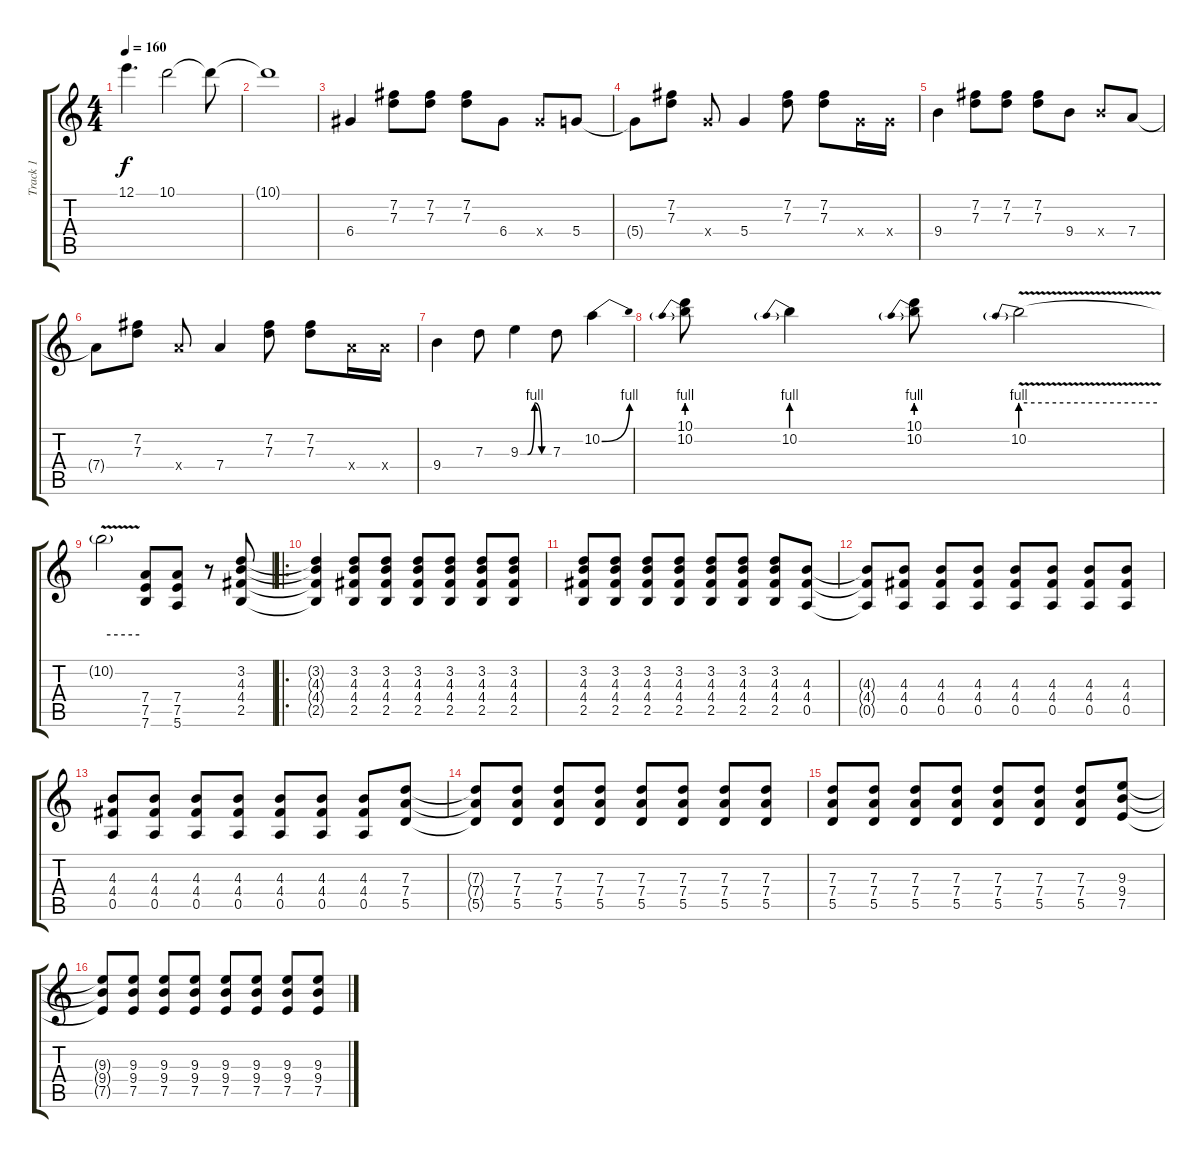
\track ("Track 1" "Track 1") {instrument overdrivenguitar}
\staff {score tabs}
\tuning (E4 B3 G3 D3 A2 E2) {hide}
\ts (4 4)
\tempo 160
\clef g2
\ks c
12.1.4{d dy f} 10.1.2 10.1{t}.8 |
10.1{t}.1 |
6.4.4 (7.2 7.3).8 (7.2 7.3).8 (7.2 7.3).8 6.4.8 6.4{x}.8 5.4.8 |
5.4{t}.8 (7.2 7.3).8 5.4{x}.8 5.4.4 (7.2 7.3).8 (7.2 7.3).8 5.4{x}.16 5.4{x}.16 |
9.4.4 (7.2 7.3).8 (7.2 7.3).8 (7.2 7.3).8 9.4.8 9.4{x}.8 7.4.8 |
7.4{t}.8 (7.2 7.3).8 7.4{x}.8 7.4.4 (7.2 7.3).8 (7.2 7.3).8 7.4{x}.16 7.4{x}.16 |
9.4.4 7.3.8 9.3{be (custom 0 0 15 0 30 4 45 0 60 0)}.4 7.3.8 10.2{be (bend 0 0 60 4)}.4 |
(10.1 10.2{be (prebend 0 4 60 4)}).8 10.2{be (prebend 0 4 60 4)}.4 (10.1 10.2{be (prebend 0 4 60 4)}).8 10.2{be (prebend 0 4 60 4) v}.2 |
10.2{be (hold 0 4 60 4) v t}.2 (7.4 7.5 7.6).8 (7.4 7.5 5.6).8 r.8 (3.2 4.3 4.4 2.5).8 |
\ro
(3.2{t} 4.3{t} 4.4{t} 2.5{t}).4 (3.2 4.3 4.4 2.5).8 (3.2 4.3 4.4 2.5).8 (3.2 4.3 4.4 2.5).8 (3.2 4.3 4.4 2.5).8 (3.2 4.3 4.4 2.5).8 (3.2 4.3 4.4 2.5).8 |
(3.2 4.3 4.4 2.5).8 (3.2 4.3 4.4 2.5).8 (3.2 4.3 4.4 2.5).8 (3.2 4.3 4.4 2.5).8 (3.2 4.3 4.4 2.5).8 (3.2 4.3 4.4 2.5).8 (3.2 4.3 4.4 2.5).8 (4.3 4.4 0.5).8 |
(4.3{t} 4.4{t} 0.5{t}).8 (4.3 4.4 0.5).8 (4.3 4.4 0.5).8 (4.3 4.4 0.5).8 (4.3 4.4 0.5).8 (4.3 4.4 0.5).8 (4.3 4.4 0.5).8 (4.3 4.4 0.5).8 |
(4.3 4.4 0.5).8 (4.3 4.4 0.5).8 (4.3 4.4 0.5).8 (4.3 4.4 0.5).8 (4.3 4.4 0.5).8 (4.3 4.4 0.5).8 (4.3 4.4 0.5).8 (7.3 7.4 5.5).8 |
(7.3{t} 7.4{t} 5.5{t}).8 (7.3 7.4 5.5).8 (7.3 7.4 5.5).8 (7.3 7.4 5.5).8 (7.3 7.4 5.5).8 (7.3 7.4 5.5).8 (7.3 7.4 5.5).8 (7.3 7.4 5.5).8 |
(7.3 7.4 5.5).8 (7.3 7.4 5.5).8 (7.3 7.4 5.5).8 (7.3 7.4 5.5).8 (7.3 7.4 5.5).8 (7.3 7.4 5.5).8 (7.3 7.4 5.5).8 (9.3 9.4 7.5).8 |
(9.3{t} 9.4{t} 7.5{t}).8 (9.3 9.4 7.5).8 (9.3 9.4 7.5).8 (9.3 9.4 7.5).8 (9.3 9.4 7.5).8 (9.3 9.4 7.5).8 (9.3 9.4 7.5).8 (9.3 9.4 7.5).8
